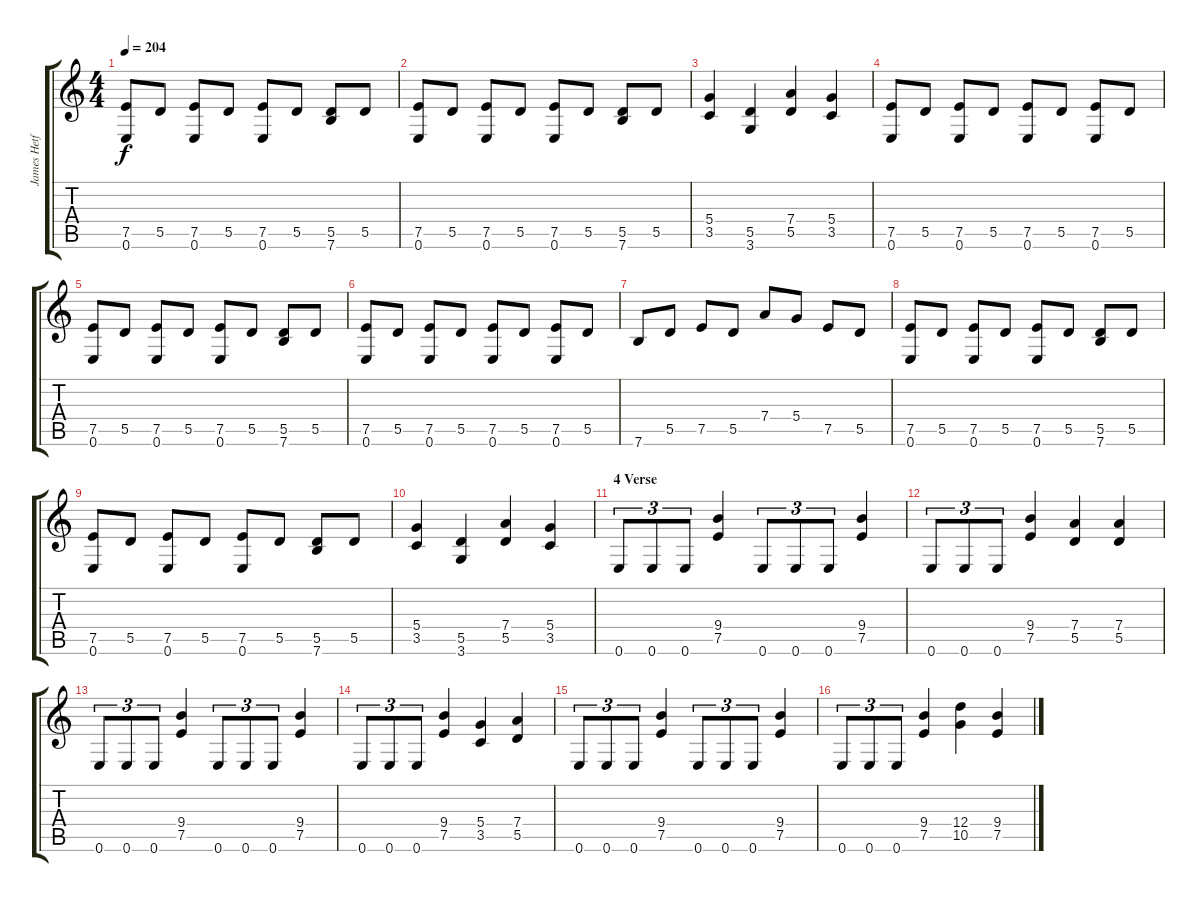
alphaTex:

\track ("James Hetfield (Guitar 1)" "James Hetf") {instrument distortionguitar}
\staff {score tabs}
\tuning (E4 B3 G3 D3 A2 E2) {hide}
\ts (4 4)
\tempo 204
\clef g2
\ks c
(7.5 0.6).8{dy f} 5.5.8 (7.5 0.6).8 5.5.8 (7.5 0.6).8 5.5.8 (5.5 7.6).8 5.5.8 |
(7.5 0.6).8 5.5.8 (7.5 0.6).8 5.5.8 (7.5 0.6).8 5.5.8 (5.5 7.6).8 5.5.8 |
(5.4 3.5).4 (5.5 3.6).4 (7.4 5.5).4 (5.4 3.5).4 |
(7.5 0.6).8 5.5.8 (7.5 0.6).8 5.5.8 (7.5 0.6).8 5.5.8 (7.5 0.6).8 5.5.8 |
(7.5 0.6).8 5.5.8 (7.5 0.6).8 5.5.8 (7.5 0.6).8 5.5.8 (5.5 7.6).8 5.5.8 |
(7.5 0.6).8 5.5.8 (7.5 0.6).8 5.5.8 (7.5 0.6).8 5.5.8 (7.5 0.6).8 5.5.8 |
7.6.8 5.5.8 7.5.8 5.5.8 7.4.8 5.4.8 7.5.8 5.5.8 |
(7.5 0.6).8 5.5.8 (7.5 0.6).8 5.5.8 (7.5 0.6).8 5.5.8 (5.5 7.6).8 5.5.8 |
(7.5 0.6).8 5.5.8 (7.5 0.6).8 5.5.8 (7.5 0.6).8 5.5.8 (5.5 7.6).8 5.5.8 |
(5.4 3.5).4 (5.5 3.6).4 (7.4 5.5).4 (5.4 3.5).4 |
\section ("" "4 Verse")
0.6.8{tu (3 2)} 0.6.8{tu (3 2)} 0.6.8{tu (3 2)} (9.4 7.5).4 0.6.8{tu (3 2)} 0.6.8{tu (3 2)} 0.6.8{tu (3 2)} (9.4 7.5).4 |
0.6.8{tu (3 2)} 0.6.8{tu (3 2)} 0.6.8{tu (3 2)} (9.4 7.5).4 (7.4 5.5).4 (7.4 5.5).4 |
0.6.8{tu (3 2)} 0.6.8{tu (3 2)} 0.6.8{tu (3 2)} (9.4 7.5).4 0.6.8{tu (3 2)} 0.6.8{tu (3 2)} 0.6.8{tu (3 2)} (9.4 7.5).4 |
0.6.8{tu (3 2)} 0.6.8{tu (3 2)} 0.6.8{tu (3 2)} (9.4 7.5).4 (5.4 3.5).4 (7.4 5.5).4 |
0.6.8{tu (3 2)} 0.6.8{tu (3 2)} 0.6.8{tu (3 2)} (9.4 7.5).4 0.6.8{tu (3 2)} 0.6.8{tu (3 2)} 0.6.8{tu (3 2)} (9.4 7.5).4 |
0.6.8{tu (3 2)} 0.6.8{tu (3 2)} 0.6.8{tu (3 2)} (9.4 7.5).4 (12.4 10.5).4 (9.4 7.5).4
